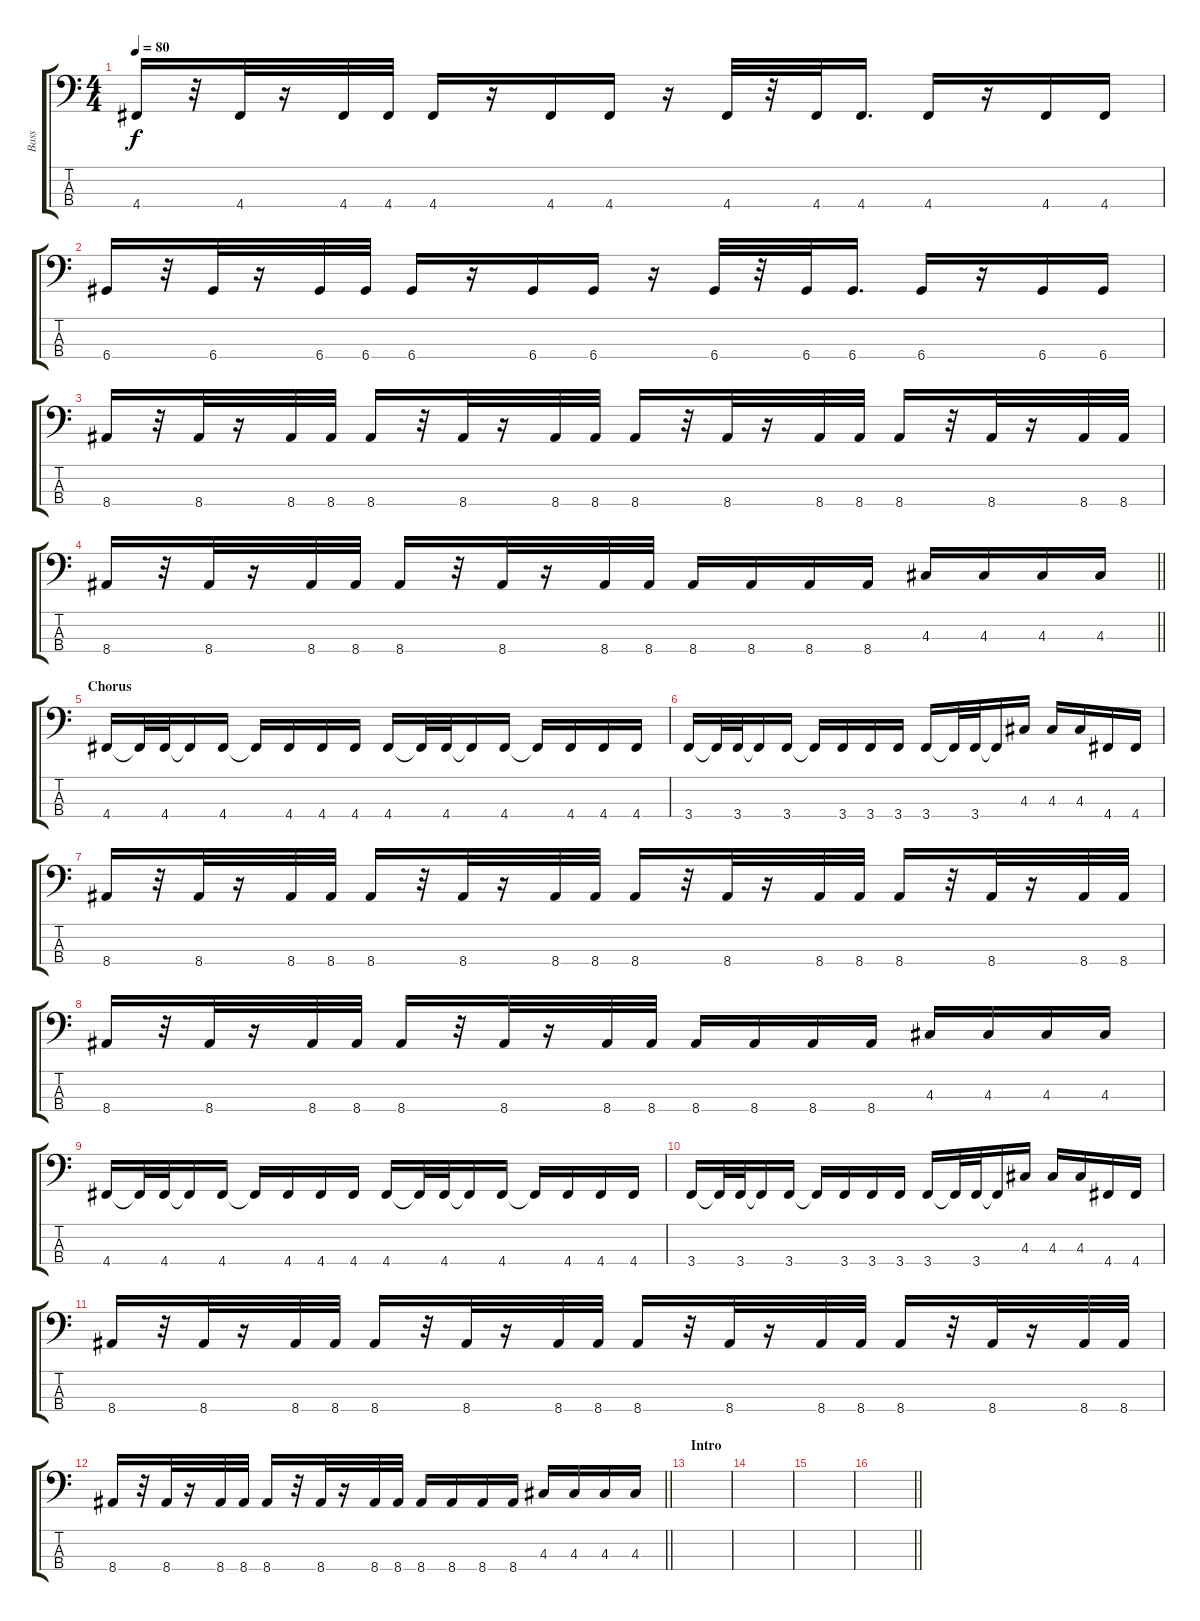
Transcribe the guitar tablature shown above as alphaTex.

\track ("Bass" "Bass") {instrument electricbasspick}
\staff {score tabs}
\tuning (G2 D2 A1 D1) {hide}
\ts (4 4)
\tempo 80
\clef f4
\ks c
4.4.16{dy f} r.32 4.4.32 r.16 4.4.32 4.4.32 4.4.16 r.16 4.4.16 4.4.16 r.16 4.4.32 r.32 4.4.32 4.4.16{d} 4.4.16 r.16 4.4.16 4.4.16 |
6.4.16 r.32 6.4.32 r.16 6.4.32 6.4.32 6.4.16 r.16 6.4.16 6.4.16 r.16 6.4.32 r.32 6.4.32 6.4.16{d} 6.4.16 r.16 6.4.16 6.4.16 |
8.4.16 r.32 8.4.32 r.16 8.4.32 8.4.32 8.4.16 r.32 8.4.32 r.16 8.4.32 8.4.32 8.4.16 r.32 8.4.32 r.16 8.4.32 8.4.32 8.4.16 r.32 8.4.32 r.16 8.4.32 8.4.32 |
\barLineRight lightlight
8.4.16 r.32 8.4.32 r.16 8.4.32 8.4.32 8.4.16 r.32 8.4.32 r.16 8.4.32 8.4.32 8.4.16 8.4.16 8.4.16 8.4.16 4.3.16 4.3.16 4.3.16 4.3.16 |
\section ("" "Chorus")
4.4.16 4.4{t}.32 4.4.32 4.4{t}.16 4.4.16 4.4{t}.16 4.4.16 4.4.16 4.4.16 4.4.16 4.4{t}.32 4.4.32 4.4{t}.16 4.4.16 4.4{t}.16 4.4.16 4.4.16 4.4.16 |
3.4.16 3.4{t}.32 3.4.32 3.4{t}.16 3.4.16 3.4{t}.16 3.4.16 3.4.16 3.4.16 3.4.16 3.4{t}.32 3.4.32 3.4{t}.16 4.3.16 4.3.16 4.3.16 4.4.16 4.4.16 |
8.4.16 r.32 8.4.32 r.16 8.4.32 8.4.32 8.4.16 r.32 8.4.32 r.16 8.4.32 8.4.32 8.4.16 r.32 8.4.32 r.16 8.4.32 8.4.32 8.4.16 r.32 8.4.32 r.16 8.4.32 8.4.32 |
8.4.16 r.32 8.4.32 r.16 8.4.32 8.4.32 8.4.16 r.32 8.4.32 r.16 8.4.32 8.4.32 8.4.16 8.4.16 8.4.16 8.4.16 4.3.16 4.3.16 4.3.16 4.3.16 |
4.4.16 4.4{t}.32 4.4.32 4.4{t}.16 4.4.16 4.4{t}.16 4.4.16 4.4.16 4.4.16 4.4.16 4.4{t}.32 4.4.32 4.4{t}.16 4.4.16 4.4{t}.16 4.4.16 4.4.16 4.4.16 |
3.4.16 3.4{t}.32 3.4.32 3.4{t}.16 3.4.16 3.4{t}.16 3.4.16 3.4.16 3.4.16 3.4.16 3.4{t}.32 3.4.32 3.4{t}.16 4.3.16 4.3.16 4.3.16 4.4.16 4.4.16 |
8.4.16 r.32 8.4.32 r.16 8.4.32 8.4.32 8.4.16 r.32 8.4.32 r.16 8.4.32 8.4.32 8.4.16 r.32 8.4.32 r.16 8.4.32 8.4.32 8.4.16 r.32 8.4.32 r.16 8.4.32 8.4.32 |
\barLineRight lightlight
8.4.16 r.32 8.4.32 r.16 8.4.32 8.4.32 8.4.16 r.32 8.4.32 r.16 8.4.32 8.4.32 8.4.16 8.4.16 8.4.16 8.4.16 4.3.16 4.3.16 4.3.16 4.3.16 |
\section ("" "Intro")
|
|
|
\barLineRight lightlight
